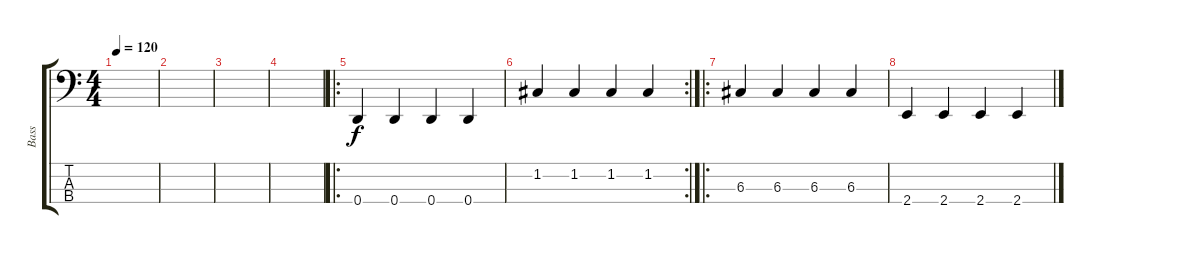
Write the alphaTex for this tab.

\track ("Bass" "Bass") {instrument electricbassfinger}
\staff {score tabs}
\tuning (F2 C2 G1 D1) {hide}
\ts (4 4)
\tempo 120
\clef f4
\ks c
|
|
|
|
\ro
0.4.4 0.4.4 0.4.4 0.4.4 |
\rc 2
1.2.4 1.2.4 1.2.4 1.2.4 |
\ro
6.3.4 6.3.4 6.3.4 6.3.4 |
2.4.4 2.4.4 2.4.4 2.4.4
